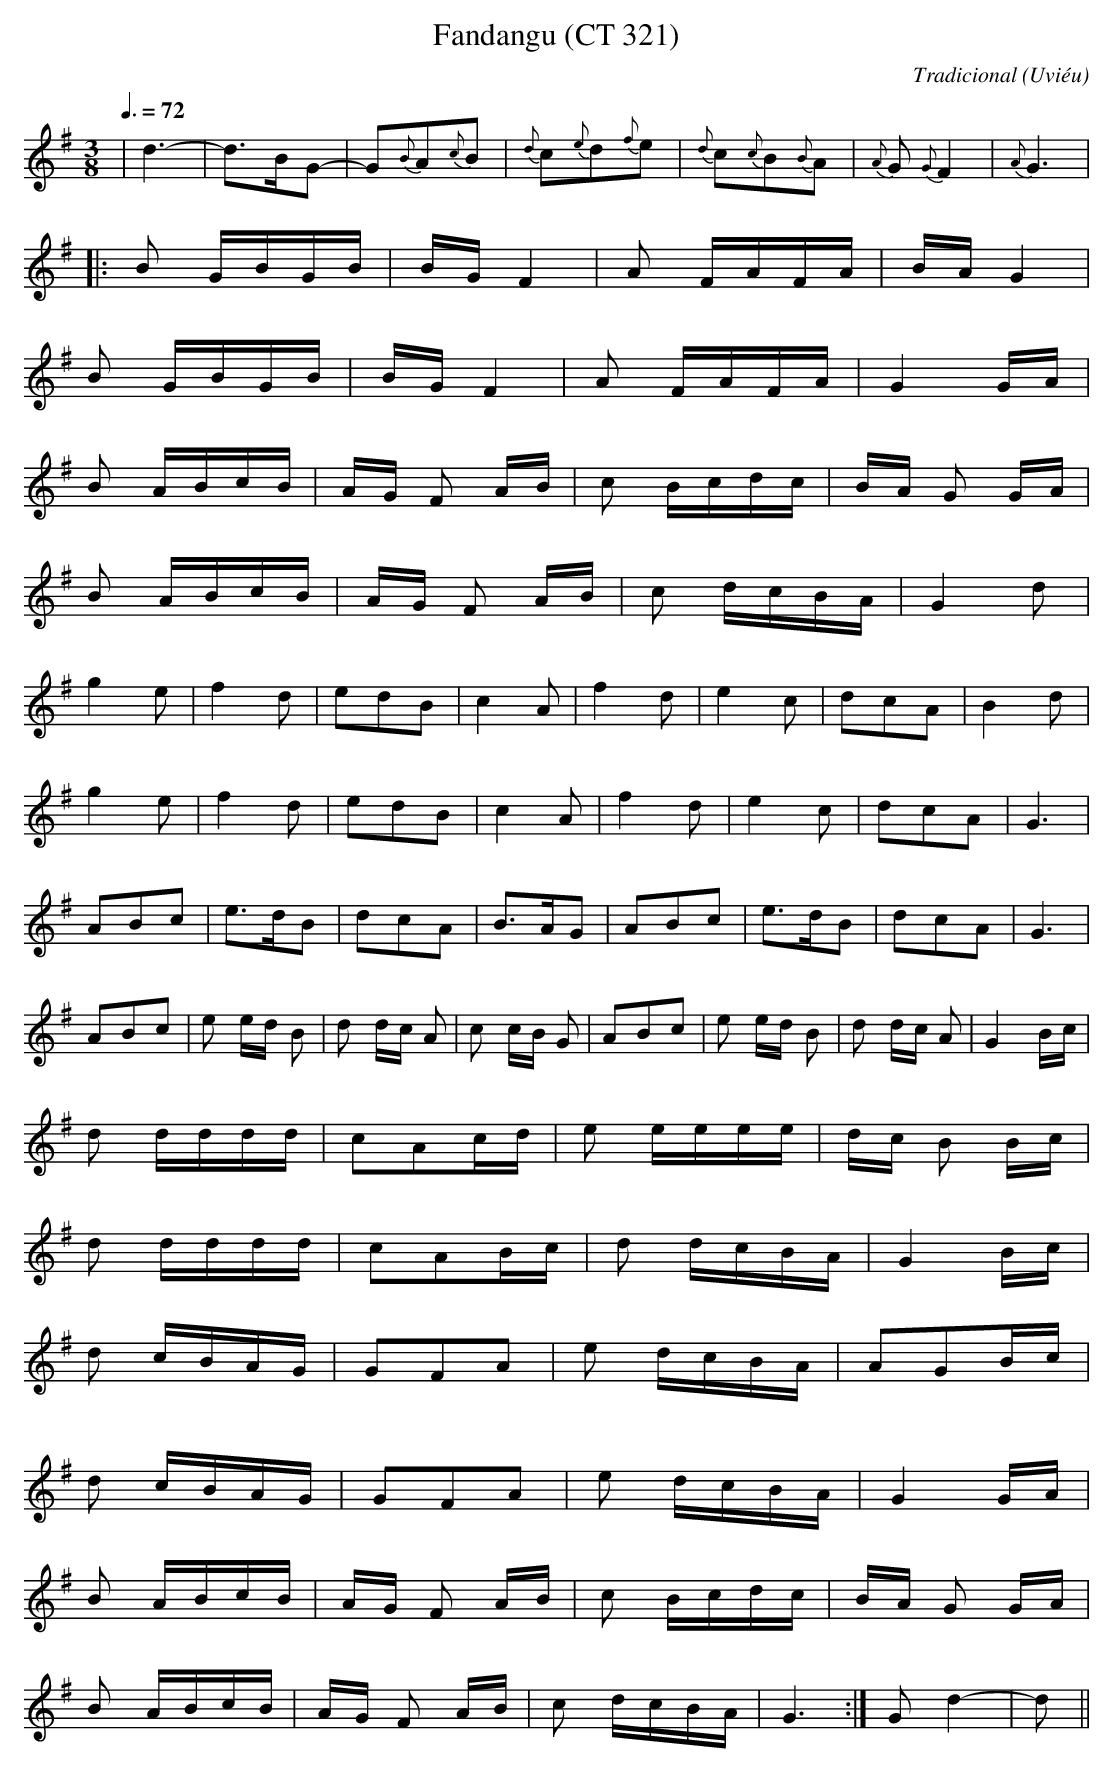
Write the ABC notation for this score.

X:1
T:Fandangu (CT 321)
C:Tradicional
O:Uviéu
M:3/8
L:1/8
Q:3/8=72
K:G
|d3-|d>BG-|G{B}A{c}B|{d}c{e}d{f}e|{d}c{c}B{B}A|{A}G{G}F2|{A}G3|
|:B G/B/G/B/|B/G/ F2|A F/A/F/A/|B/A/ G2|
B G/B/G/B/|B/G/ F2|A F/A/F/A/|G2 G/A/|
B A/B/c/B/|A/G/ F A/B/|c B/c/d/c/|B/A/ G G/A/|
B A/B/c/B/|A/G/ F A/B/|c d/c/B/A/|G2 d|
g2 e|f2 d|edB|c2 A|f2 d|e2 c|dcA|B2 d|
g2 e|f2 d|edB|c2 A|f2 d|e2 c|dcA|G3|
ABc|e>dB|dcA|B>AG|ABc|e>dB|dcA|G3|
ABc|e e/d/ B|d d/c/ A|c c/B/ G|ABc|e e/d/ B|d d/c/ A|G2 B/c/|
d d/d/d/d/|cAc/d/|e e/e/e/e/|d/c/ B B/c/|
d d/d/d/d/|cAB/c/|d d/c/B/A/|G2 B/c/|
d c/B/A/G/|GFA|e d/c/B/A/|AGB/c/|
d c/B/A/G/|GFA|e d/c/B/A/|G2 G/A/|
B A/B/c/B/|A/G/ F A/B/|c B/c/d/c/|B/A/ G G/A/|
B A/B/c/B/|A/G/ F A/B/|c d/c/B/A/|G3:|G d2-|d||
